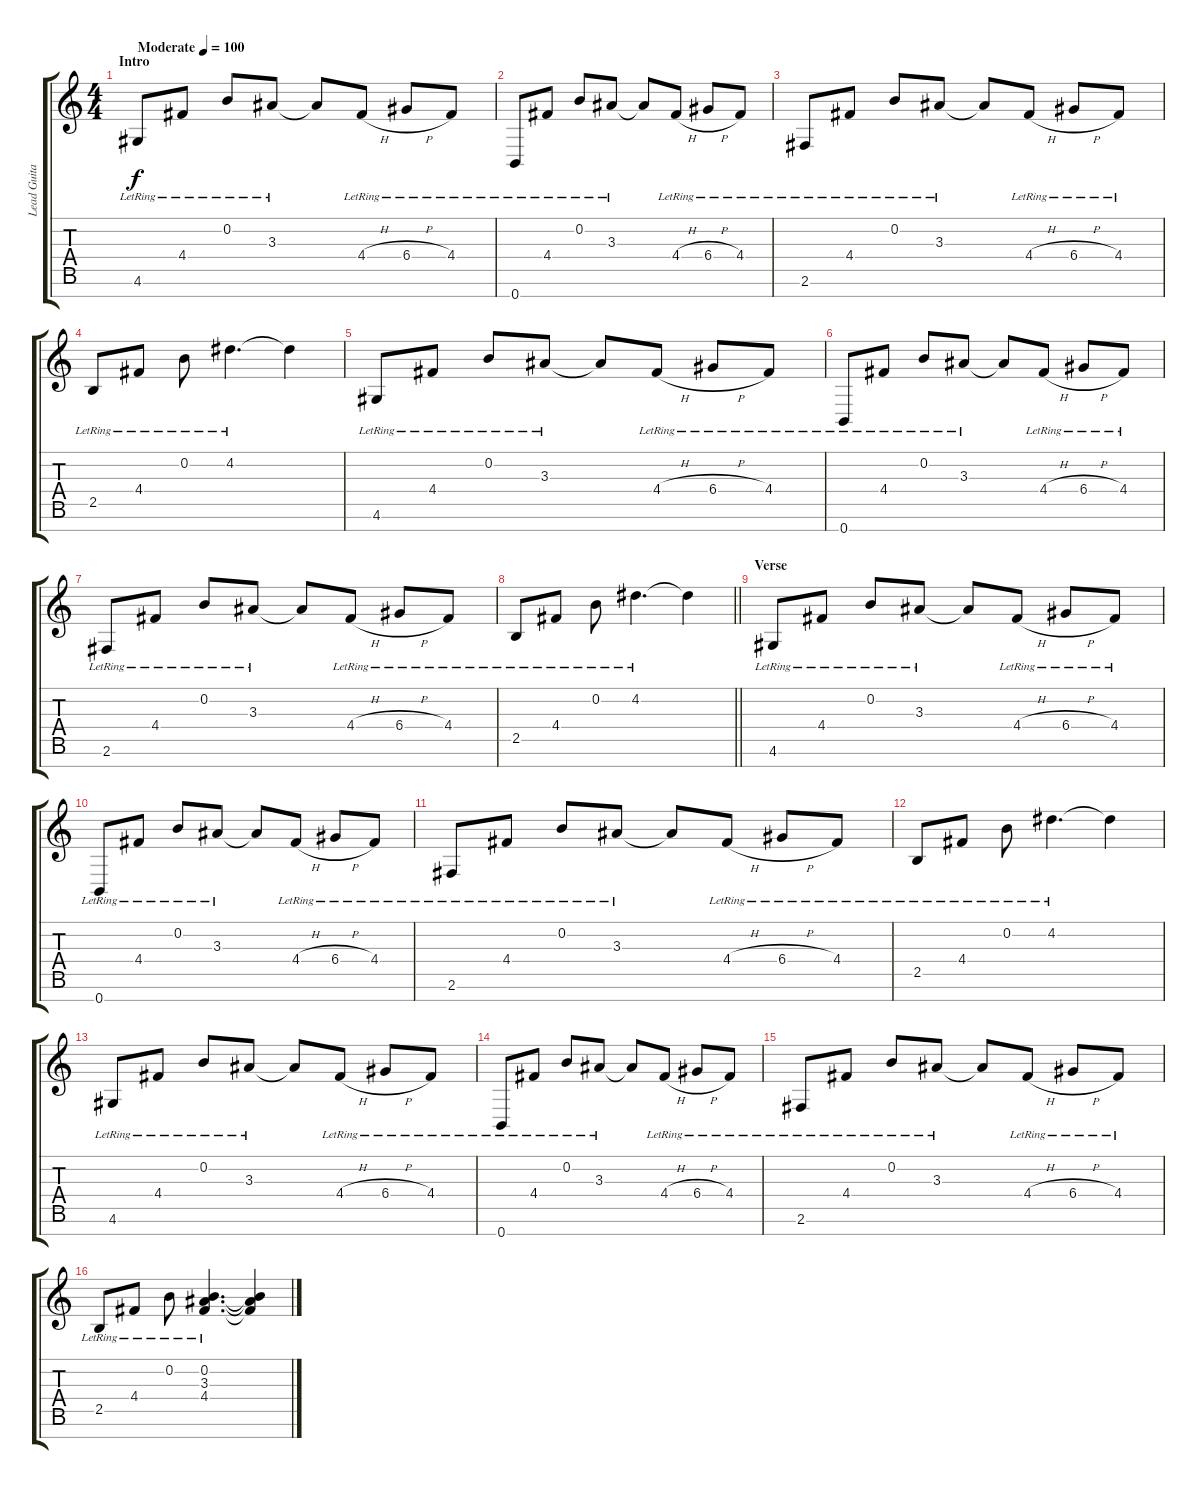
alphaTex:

\track ("Lead Guitar" "Lead Guita") {instrument electricguitarjazz}
\staff {score tabs}
\tuning (E4 B3 G3 D3 A2 E2 B1) {hide}
\ts (4 4)
\section ("" "Intro")
\tempo (100 "Moderate")
\clef g2
\ks c
4.6{lr}.8{dy f instrument electricguitarjazz} 4.4{lr}.8 0.2{lr}.8 3.3{lr}.8 3.3{t}.8 4.4{h lr}.8 6.4{h lr}.8 4.4{lr}.8 |
0.7{lr}.8 4.4{lr}.8 0.2{lr}.8 3.3{lr}.8 3.3{t}.8 4.4{h lr}.8 6.4{h lr}.8 4.4{lr}.8 |
2.6{lr}.8 4.4{lr}.8 0.2{lr}.8 3.3{lr}.8 3.3{t}.8 4.4{h lr}.8 6.4{h lr}.8 4.4{lr}.8 |
2.5{lr}.8 4.4{lr}.8 0.2{lr}.8 4.2{lr}.4{d} 4.2{t}.4 |
4.6{lr}.8 4.4{lr}.8 0.2{lr}.8 3.3{lr}.8 3.3{t}.8 4.4{h lr}.8 6.4{h lr}.8 4.4{lr}.8 |
0.7{lr}.8 4.4{lr}.8 0.2{lr}.8 3.3{lr}.8 3.3{t}.8 4.4{h lr}.8 6.4{h lr}.8 4.4{lr}.8 |
2.6{lr}.8 4.4{lr}.8 0.2{lr}.8 3.3{lr}.8 3.3{t}.8 4.4{h lr}.8 6.4{h lr}.8 4.4{lr}.8 |
\barLineRight lightlight
2.5{lr}.8 4.4{lr}.8 0.2{lr}.8 4.2{lr}.4{d} 4.2{t}.4 |
\section ("" "Verse")
4.6{lr}.8 4.4{lr}.8 0.2{lr}.8 3.3{lr}.8 3.3{t}.8 4.4{h lr}.8 6.4{h lr}.8 4.4{lr}.8 |
0.7{lr}.8 4.4{lr}.8 0.2{lr}.8 3.3{lr}.8 3.3{t}.8 4.4{h lr}.8 6.4{h lr}.8 4.4{lr}.8 |
2.6{lr}.8 4.4{lr}.8 0.2{lr}.8 3.3{lr}.8 3.3{t}.8 4.4{h lr}.8 6.4{h lr}.8 4.4{lr}.8 |
2.5{lr}.8 4.4{lr}.8 0.2{lr}.8 4.2{lr}.4{d} 4.2{t}.4 |
4.6{lr}.8 4.4{lr}.8 0.2{lr}.8 3.3{lr}.8 3.3{t}.8 4.4{h lr}.8 6.4{h lr}.8 4.4{lr}.8 |
0.7{lr}.8 4.4{lr}.8 0.2{lr}.8 3.3{lr}.8 3.3{t}.8 4.4{h lr}.8 6.4{h lr}.8 4.4{lr}.8 |
2.6{lr}.8 4.4{lr}.8 0.2{lr}.8 3.3{lr}.8 3.3{t}.8 4.4{h lr}.8 6.4{h lr}.8 4.4{lr}.8 |
2.5{lr}.8 4.4{lr}.8 0.2{lr}.8 (0.2{lr} 3.3 4.4).4{d} (0.2{t} 3.3{t} 4.4{t}).4
